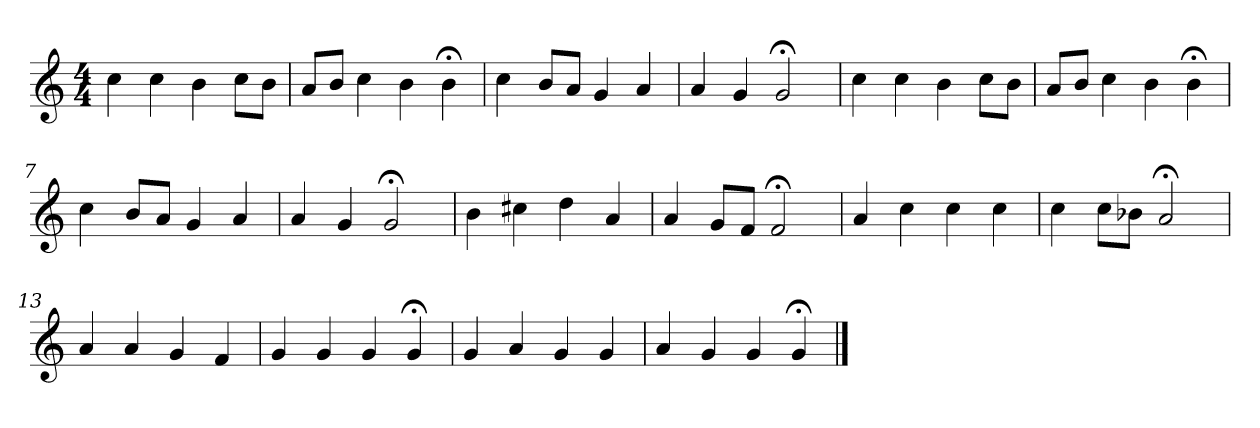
**kern
*part1
*staff1
*clefG2
*k[]
*C:
*M4/4
=1
4cc
4cc
4b
8cc\L
8b\J
=2
8a/L
8b/J
4cc
4b
4b;<
=3
4cc
8b/L
8a/J
4g
4a
=4
4a
4g
2g;<
=5
4cc
4cc
4b
8cc\L
8b\J
=6
8a/L
8b/J
4cc
4b
4b;<
=7
4cc
8b/L
8a/J
4g
4a
=8
4a
4g
2g;<
=9
4b
4cc#X
4dd
4a
=10
4a
8g/L
8f/J
2f;<
=11
4a
4cc
4cc
4cc
=12
4cc
8cc\L
8b-X\J
2a;<
=13
4a
4a
4g
4f
=14
4g
4g
4g
4g;<
=15
4g
4a
4g
4g
=16
4a
4g
4g
4g;<
==
*-
